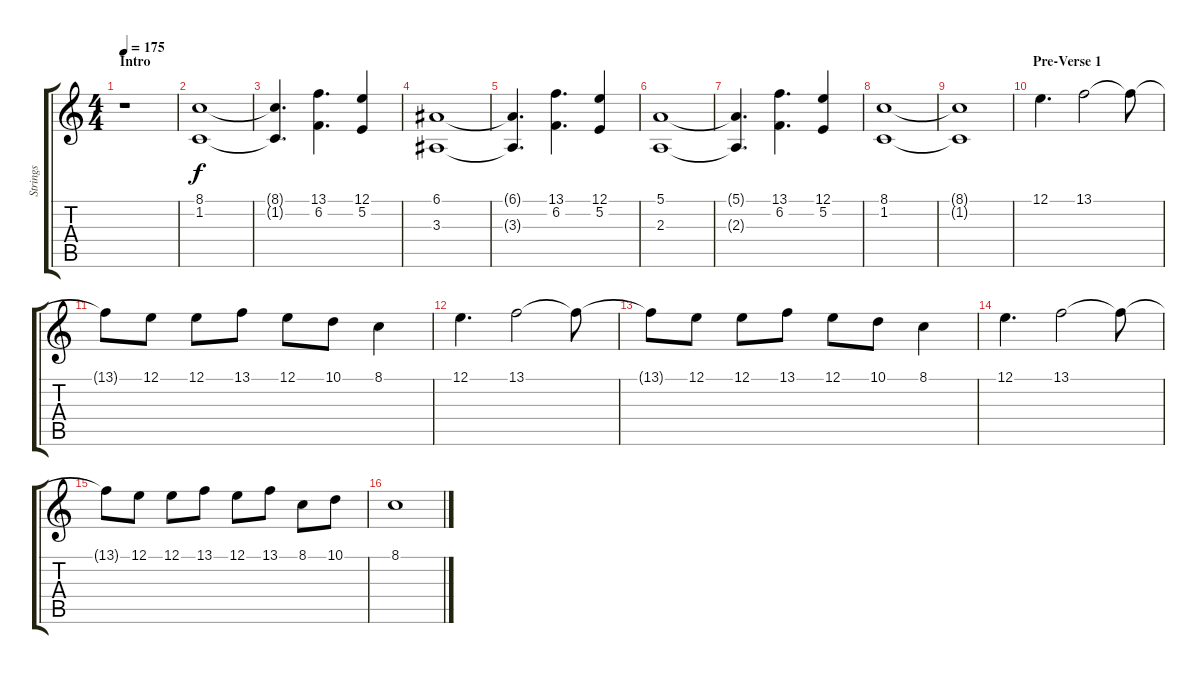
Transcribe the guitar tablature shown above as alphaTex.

\track ("Strings" "Strings") {instrument synthstrings1}
\staff {score tabs}
\tuning (E4 B3 G3 D3 A2 E2) {hide}
\ts (4 4)
\section ("" "Intro")
\tempo 175
\clef g2
\ks c
r.1{dy f instrument synthstrings1} |
(8.1 1.2).1 |
(8.1{t} 1.2{t}).4{d} (13.1 6.2).4{d} (12.1 5.2).4 |
(6.1 3.3).1 |
(6.1{t} 3.3{t}).4{d} (13.1 6.2).4{d} (12.1 5.2).4 |
(5.1 2.3).1 |
(5.1{t} 2.3{t}).4{d} (13.1 6.2).4{d} (12.1 5.2).4 |
(8.1 1.2).1 |
(8.1{t} 1.2{t}).1 |
\section ("" "Pre-Verse 1")
12.1.4{d} 13.1.2 13.1{t}.8 |
13.1{t}.8 12.1.8 12.1.8 13.1.8 12.1.8 10.1.8 8.1.4 |
12.1.4{d} 13.1.2 13.1{t}.8 |
13.1{t}.8 12.1.8 12.1.8 13.1.8 12.1.8 10.1.8 8.1.4 |
12.1.4{d} 13.1.2 13.1{t}.8 |
13.1{t}.8 12.1.8 12.1.8 13.1.8 12.1.8 13.1.8 8.1.8 10.1.8 |
8.1.1
